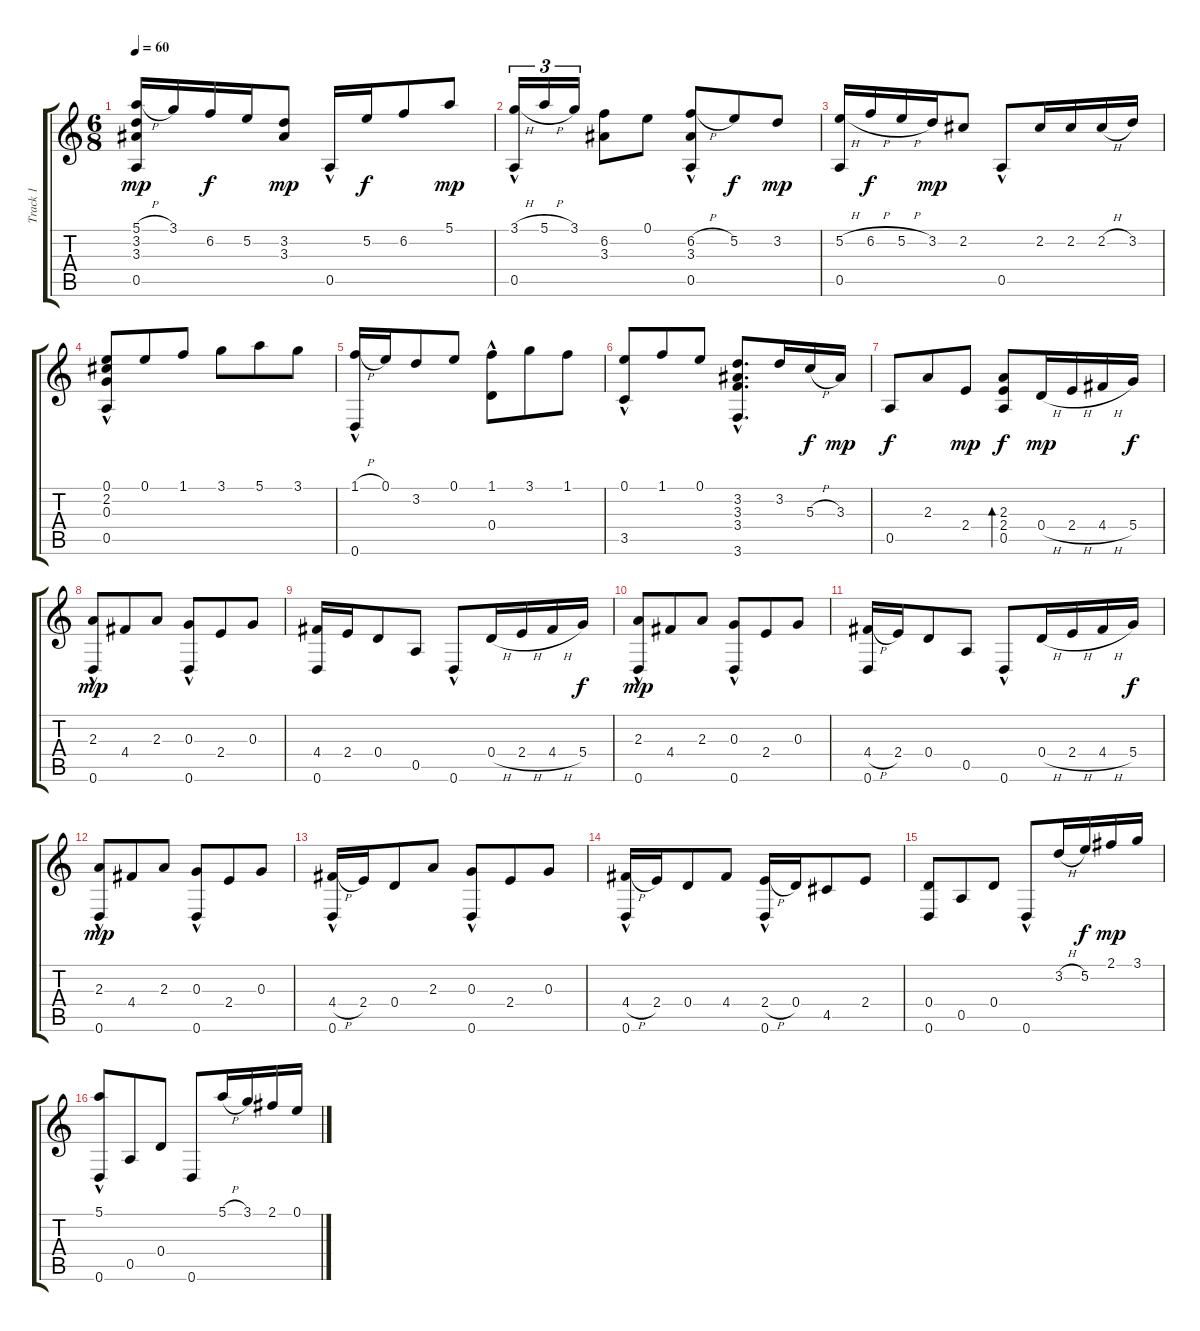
\track ("Track 1" "Track 1") {instrument acousticguitarsteel}
\staff {score tabs}
\tuning (E4 B3 G3 D3 A2 D2) {hide}
\ts (6 8)
\tempo 60
\clef g2
\ks c
(5.1{h} 3.2 3.3 0.5).16{dy mp} 3.1.16 6.2.16{dy f} 5.2.16 (3.2 3.3).8{dy mp} 0.5{hac}.16 5.2.16{dy f} 6.2.8 5.1.8{dy mp} |
(3.1{h} 0.5{hac}).16{tu (3 2)} 5.1{h}.16{tu (3 2)} 3.1.16{tu (3 2)} (6.2 3.3).8 0.1.8 (6.2{h} 3.3 0.5{hac}).8 5.2.8{dy f} 3.2.8{dy mp} |
(5.2{h} 0.5).16 6.2{h}.16{dy f} 5.2{h}.16 3.2.16{dy mp} 2.2.8 0.5{hac}.8 2.2.16 2.2.16 2.2{h}.16 3.2.16 |
(0.1 2.2 0.3 0.5{hac}).8 0.1.8 1.1.8 3.1.8 5.1.8 3.1.8 |
(1.1{h} 0.6{hac}).16 0.1.16 3.2.8 0.1.8 (1.1 0.4{hac}).8 3.1.8 1.1.8 |
(0.1 3.5{hac}).8 1.1.8 0.1.8 (3.2{hac} 3.3{hac} 3.4{hac} 3.6{hac}).8{d} 3.2.16 5.3{h}.16{dy f} 3.3.16{dy mp} |
0.5.8{dy f} 2.3.8 2.4.8{dy mp} (2.3 2.4 0.5).8{bd 60 dy f} 0.4{h}.16{dy mp} 2.4{h}.16 4.4{h}.16 5.4.16{dy f} |
(2.3 0.6{hac}).8{dy mp} 4.4.8 2.3.8 (0.3 0.6{hac}).8 2.4.8 0.3.8 |
(4.4 0.6).16 2.4.16 0.4.8 0.5.8 0.6{hac}.8 0.4{h}.16 2.4{h}.16 4.4{h}.16 5.4.16{dy f} |
(2.3 0.6{hac}).8{dy mp} 4.4.8 2.3.8 (0.3 0.6{hac}).8 2.4.8 0.3.8 |
(4.4{h} 0.6).16 2.4.16 0.4.8 0.5.8 0.6{hac}.8 0.4{h}.16 2.4{h}.16 4.4{h}.16 5.4.16{dy f} |
(2.3 0.6{hac}).8{dy mp} 4.4.8 2.3.8 (0.3 0.6{hac}).8 2.4.8 0.3.8 |
(4.4{h} 0.6{hac}).16 2.4.16 0.4.8 2.3.8 (0.3 0.6{hac}).8 2.4.8 0.3.8 |
(4.4{h} 0.6{hac}).16 2.4.16 0.4.8 4.4.8 (2.4{h} 0.6{hac}).16 0.4.16 4.5.8 2.4.8 |
(0.4 0.6).8 0.5.8 0.4.8 0.6{hac}.8 3.2{h}.16 5.2.16{dy f} 2.1.16{dy mp} 3.1.16 |
(5.1{hac} 0.6).8 0.5.8 0.4.8 0.6.8 5.1{h}.16 3.1.16 2.1.16 0.1.16
